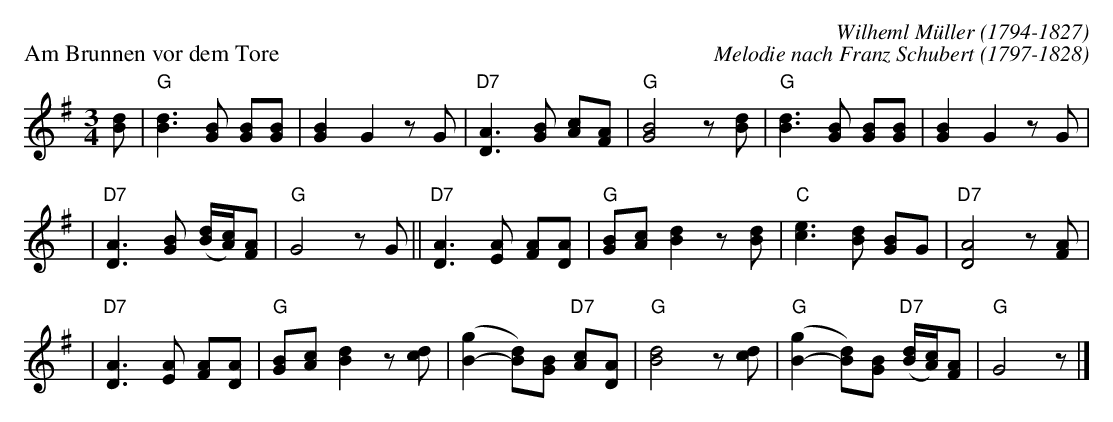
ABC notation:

X:1
P: Am Brunnen vor dem Tore
C: Wilheml M\"uller (1794-1827)
C: Melodie nach Franz Schubert (1797-1828)
M: 3/4
L: 1/8
K: G
[dB] \
| "G"[d3B3] [GB] [GB][GB] | [B2G2] G2 zG \
| "D7"[A3D3] [BG] [cA][AF] | "G"[B4G4] z[dB] \
| "G"[d3B3] [GB] [GB][GB] | [B2G2] G2 zG |
| "D7"[A3D3] [BG] ([d/B/][c/A/])[AF] | "G"G4 zG ||\
  "D7"[A3D3] [AE] [AF][AD] | "G"[BG][cA] [d2B2] z[dB] \
  | "C"[e3c3] [dB] [BG]G | "D7"[A4D4] z[AF] |
  | "D7"[A3D3] [AE] [AF][AD] | "G"[BG][cA] [d2B2] z[dc] \
  | ([g2B2-] [dB])[BG] "D7"[cA][AD] | "G"[d4B4] z[dc] \
  | "G"([g2B2-] [dB])[BG] "D7"([d/B/][c/A/])[AF] | "G"G4 z |]
